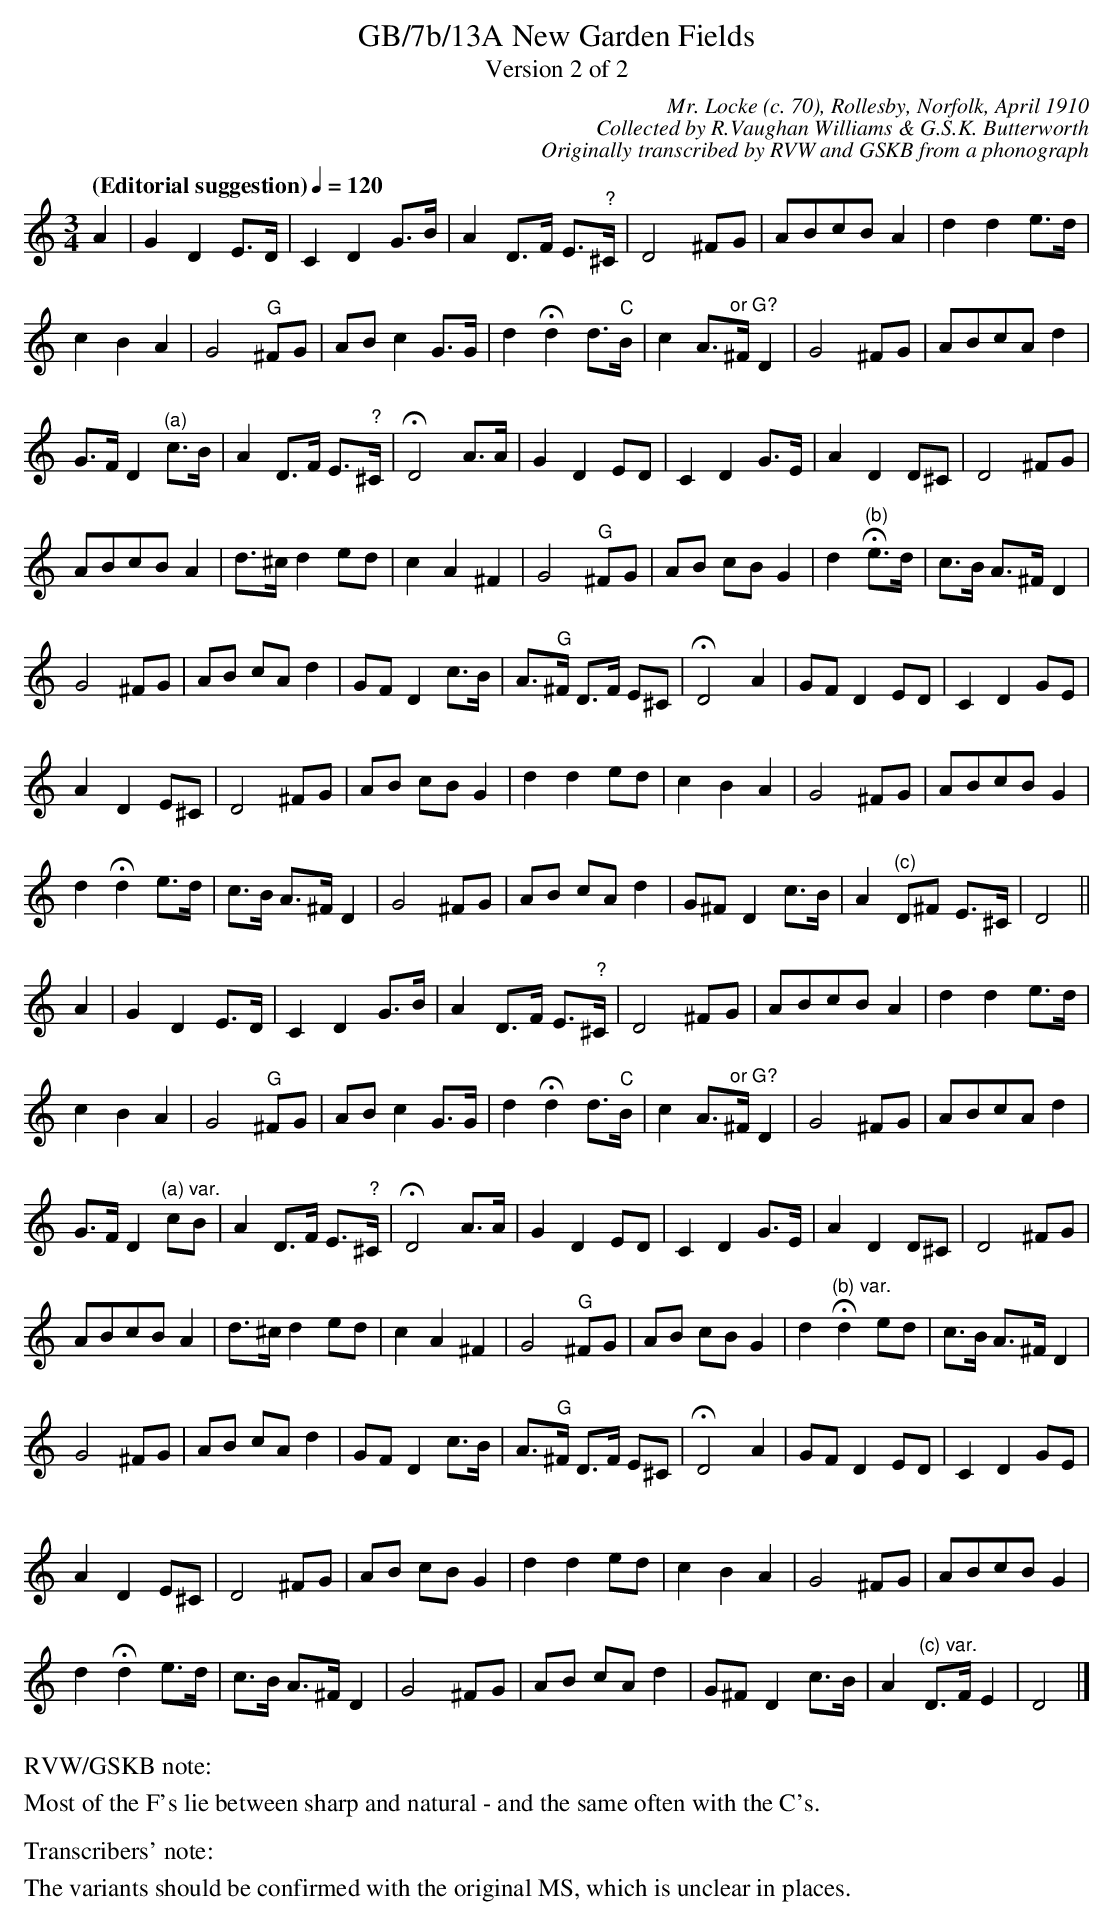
X:1
T:GB/7b/13A New Garden Fields
T:Version 2 of 2
C:Mr. Locke (c. 70), Rollesby, Norfolk, April 1910
C:Collected by R.Vaughan Williams & G.S.K. Butterworth
C:Originally transcribed by RVW and GSKB from a phonograph
L:1/8
Q:"(Editorial suggestion)" 1/4=120
M:3/4
K:Ddor
A2 | G2 D2 E>D | C2 D2 G>B | A2 D>F E>"^?"^C | D4 ^FG | ABcB A2 | d2 d2 e>d |
c2 B2 A2 | G4"^G" ^FG | AB c2 G>G | d2 Hd2 d>"^C"B | c2 A>"^or G?"^F D2 | G4 ^FG | ABcA d2 |
G>F D2"^(a)" c>B | A2 D>F E>"^?"^C | HD4 A>A | G2 D2 ED | C2 D2 G>E | A2 D2 D^C | D4 ^FG |
ABcB A2 | d>^c d2 ed | c2 A2 ^F2 | G4"^G" ^FG | AB cB G2 | d2 "^(b)"He>d | c>B A>^F D2 |
G4 ^FG | AB cA d2 | GF D2 c>B | A>"^G"^F D>F E^C | HD4 A2 | GF D2 ED | C2 D2 GE |
A2 D2 E^C | D4 ^FG | AB cB G2 | d2 d2 ed | c2 B2 A2 | G4 ^FG | ABcB G2 |
d2 Hd2 e>d | c>B A>^F D2 |G4 ^FG | AB cA d2 | G^F D2 c>B |A2 "^(c)"D^F E>^C | D4 ||
A2 | G2 D2 E>D | C2 D2 G>B | A2 D>F E>"^?"^C | D4 ^FG | ABcB A2 | d2 d2 e>d |
c2 B2 A2 | G4"^G" ^FG | AB c2 G>G | d2 Hd2 d>"^C"B | c2 A>"^or G?"^F D2 | G4 ^FG | ABcA d2 |
G>F D2 "^(a) var." cB | A2 D>F E>"^?"^C | HD4 A>A | G2 D2 ED | C2 D2 G>E | A2 D2 D^C |D4 ^FG |
ABcB A2 | d>^c d2 ed | c2 A2 ^F2 | G4"^G" ^FG | AB cB G2 |d2 "^(b) var."Hd2 ed | c>B A>^F D2 |
G4 ^FG | AB cA d2 | GF D2 c>B | A>"^G"^F D>F E^C | HD4 A2 | GF D2 ED | C2 D2 GE |
A2 D2 E^C | D4 ^FG | AB cB G2 | d2 d2 ed | c2 B2 A2 | G4 ^FG |ABcB G2 |
d2 Hd2 e>d | c>B A>^F D2 | G4 ^FG | AB cA d2 | G^F D2 c>B |A2 "^(c) var."D>F E2 | D4 |]
